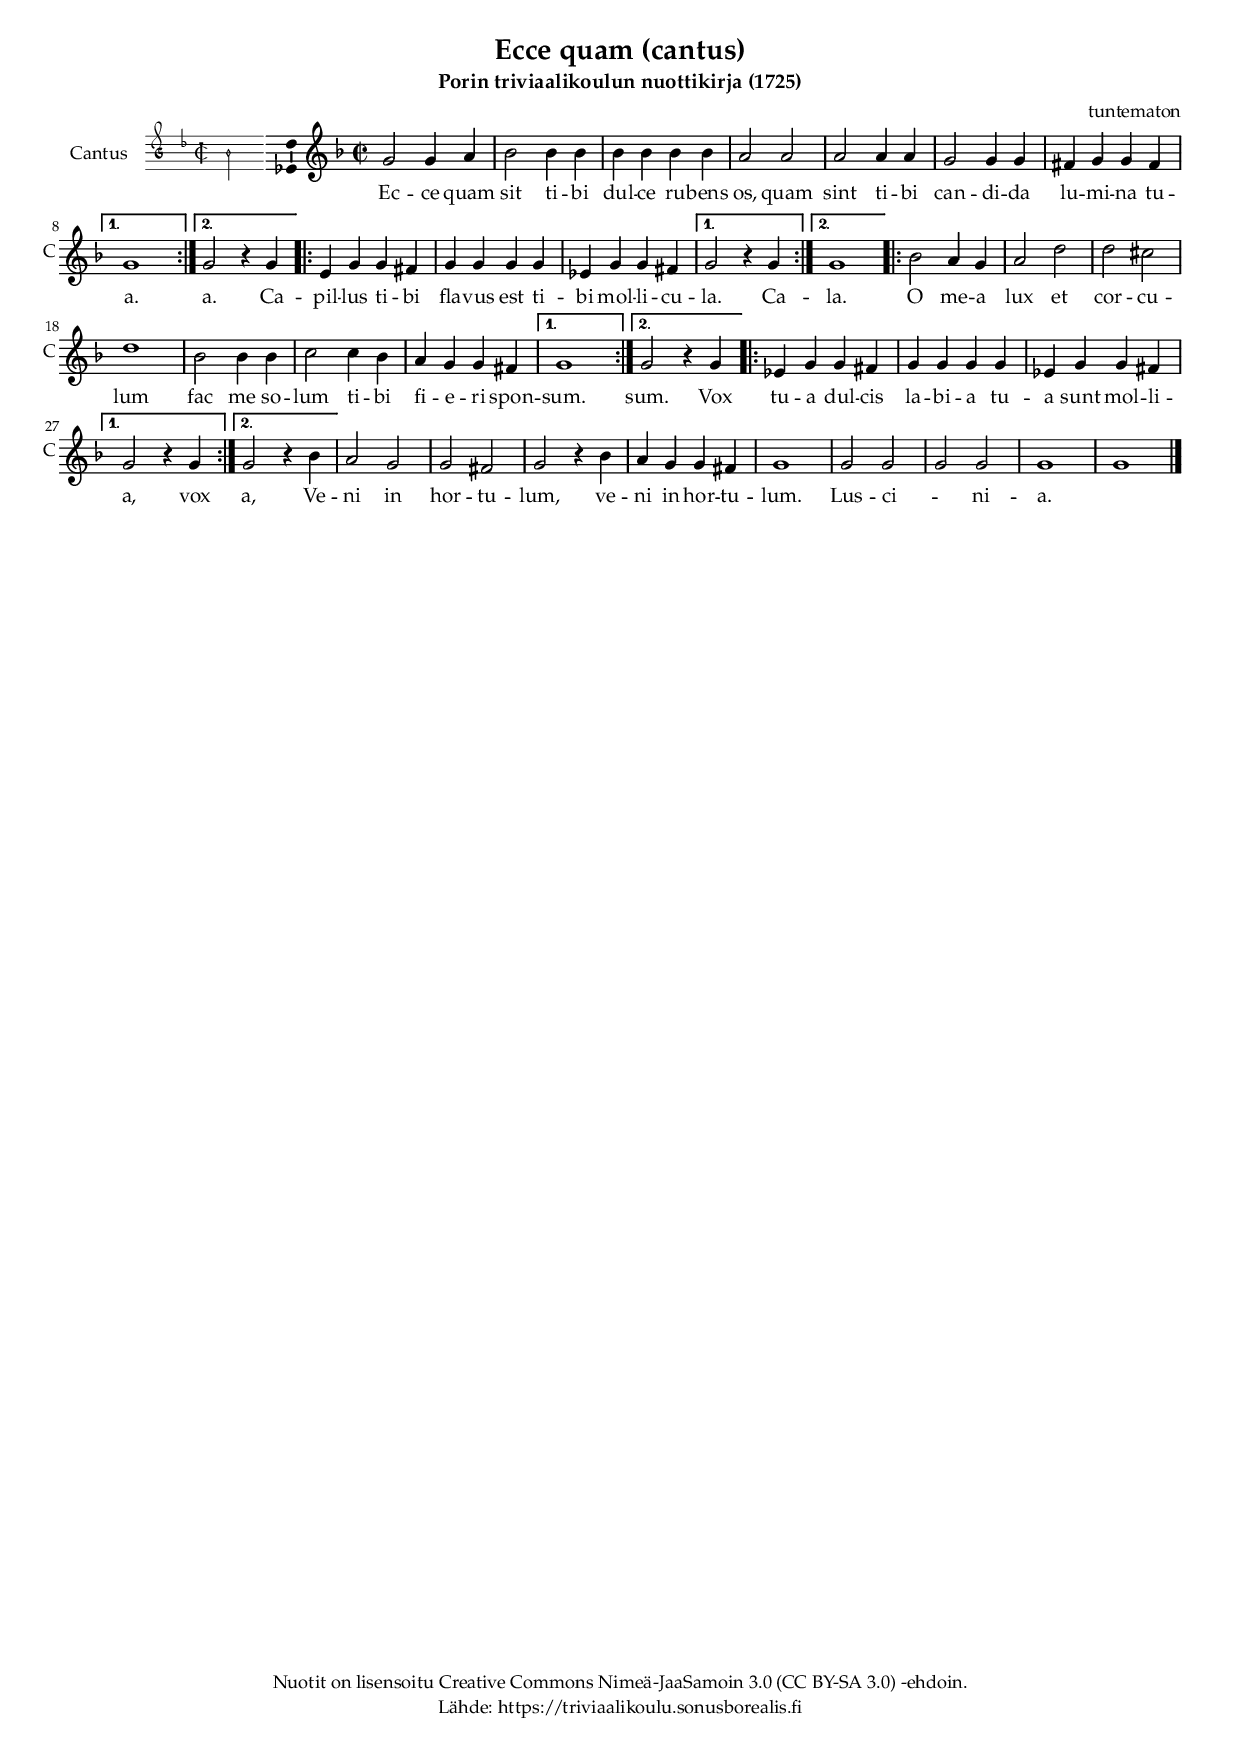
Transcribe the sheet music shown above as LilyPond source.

\version "2.19.80"
\include "suomi.ly"

#(set-global-staff-size 16)

global = {
%  \numericTimeSignature
  \time 2/2
%	\set Timing.measureLength = #(ly:make-moment 4/2)
%  \autoBeamOff
  \key d \minor
  \set Staff.midiInstrument = #"voice oohs"
}


SopranoMusic = \relative c'' {
	\set Staff.instrumentName = #"Cantus"
	\set Staff.shortInstrumentName = "C"

	\incipit { 
        \clef "mensural-g" 
        \set Staff.middleCClefPosition = #3
        \set Staff.middleCPosition = #3
        \set Staff.clefPosition = #0
        \key d \minor \time 2/2 g2
    }

    \repeat volta 2 {
        g2 g4 a | b2 b4 b | b b b b | a2 a | a a4 a | g2 g4 g |
        fis g g fis |
    }
    \alternative {
        {
            g1 |
        }
        {
            g2 r4 g |
        }
    }
    \repeat volta 2 {
        e g g fis | g g g g | es g g fis |
    }
    \alternative {
        {
            g2 r4 g |
        }
        {
            g1 |
        }
    }
% 2
    \repeat volta 2 {
        b2 a4 g | a2 d | d cis | d1 | b2 b4 b | c2 c4 b | a g g fis |
    }
    \alternative {
        {
            g1 |
        }
        {
            g2 r4 g |
        }
    }
    \repeat volta 2 {
        es g g fis | g g g g | es g g fis |
    }
    \alternative {
        {
            g2 r4 g |
        }
        {
            g2 r4 b |
        }
    }
% 3
    a2 g | g fis | g r4 b | a g g fis | g1 |
    g2 g( | g) g | g1( | g) \bar "|."

}

stanzaOneLyrics = \lyricmode {
    Ec -- ce quam sit ti -- bi dul -- ce ru -- bens os, 
    quam sint ti -- bi can -- di -- da lu -- mi -- na tu -- a. a.
    Ca -- pil -- lus ti -- bi fla -- vus est
    ti -- bi mol -- li -- cu -- la. Ca -- la.
    O me -- a lux et cor -- cu -- lum
    fac me so -- lum ti -- bi fi -- e -- ri spon -- sum. sum. Vox
    tu -- a dul -- cis la -- bi -- a
    tu -- a sunt mol -- li -- a, vox a,
    Ve -- ni in hor -- tu -- lum,
    ve -- ni in hor -- tu -- lum.
    Lus -- ci -- ni -- a.
}

AltoMusic = \relative c' {
	\set Staff.instrumentName = #"Altus"
	\set Staff.shortInstrumentName = "A"

	\incipit { \clef "mensural-c3" \key d \minor \time 2/2 d'2 }

	d2 d4 f |
}

TenoreMusic = \relative c' {
	\set Staff.instrumentName = #"Tenor"
	\set Staff.shortInstrumentName = "T"

	\incipit { \clef "mensural-c4" \key d \minor \time 2/2 b2 }

	\clef "treble_8"
	b2 b4 c |
}

BassMusic = \relative c' {
	\set Staff.instrumentName = #"Bassus"
	\set Staff.shortInstrumentName = "B"

	\incipit { \clef "mensural-f" \key d \minor \time 2/2 g2 }

	\clef bass
	g2 g4 f |
}

\include "ecce-quam.header.ily"

\header {
  title = "Ecce quam (cantus)"
}

\score {
  \new ChoirStaff <<
    \new Staff <<
      \new Voice = "Soprano" {
		    \global
        \SopranoMusic
      }
     \new Lyrics \lyricsto "Soprano" {
       \stanzaOneLyrics
     }
    >>
  >>
  \midi {
    \tempo 4 = 160
  }
  \layout {
    \context {
      \Voice
      \consists "Ambitus_engraver"
		\hide Slur
    }
    indent = 3.5\cm
    incipit-width = 2\cm
    \context {
     \Staff \RemoveEmptyStaves
   }
    \context {
     \Score
     \override VerticalAxisGroup.remove-first = ##t
    }
  }
}
